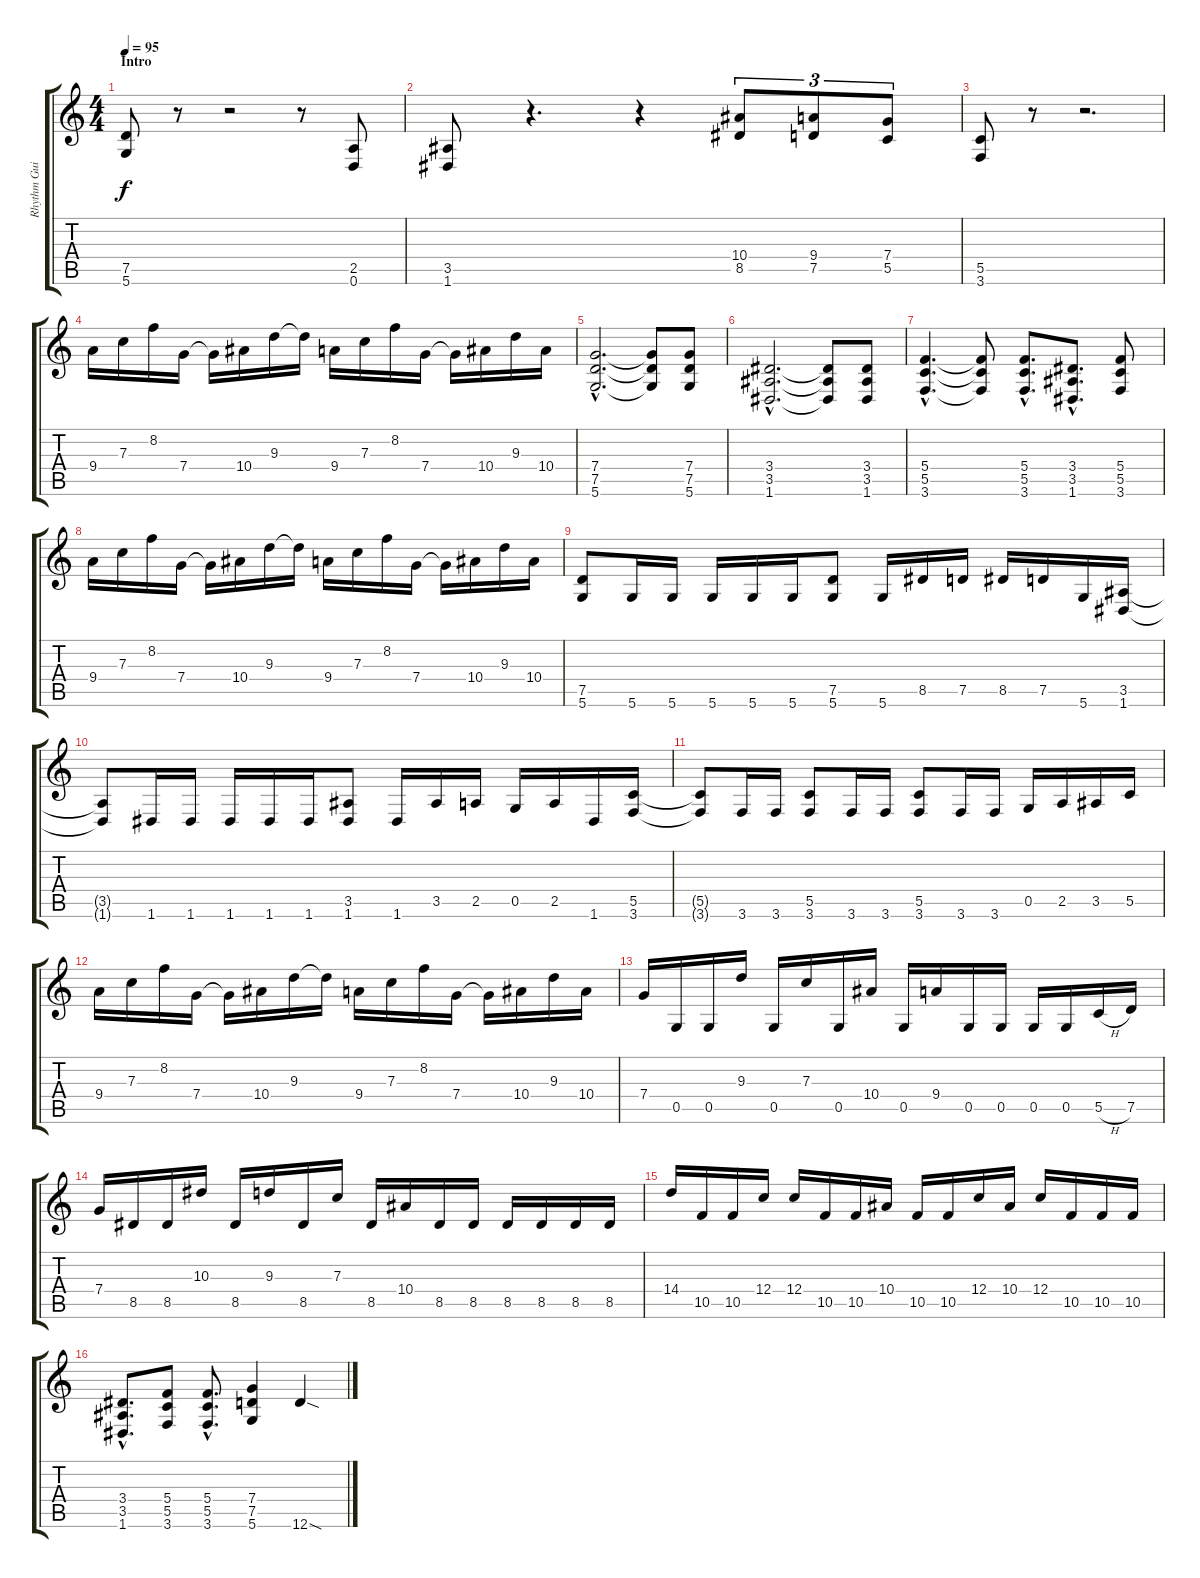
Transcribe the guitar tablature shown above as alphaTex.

\track ("Rhythm Guitar" "Rhythm Gui") {instrument distortionguitar}
\staff {score tabs}
\tuning (D4 A3 F3 C3 G2 D2) {hide}
\ts (4 4)
\section ("" "Intro")
\tempo 95
\clef g2
\ks c
(7.5 5.6).8{dy f instrument distortionguitar} r.8 r.2 r.8 (2.5 0.6).8 |
(3.5 1.6).8 r.4{d} r.4 (10.4 8.5).8{tu (3 2)} (9.4 7.5).8{tu (3 2)} (7.4 5.5).8{tu (3 2)} |
(5.5 3.6).8 r.8 r.2{d} |
9.4.16 7.3.16 8.2.16 7.4.16 7.4{t}.16 10.4.16 9.3.16 9.3{t}.16 9.4.16 7.3.16 8.2.16 7.4.16 7.4{t}.16 10.4.16 9.3.16 10.4.16 |
(7.4{hac} 7.5{hac} 5.6{hac}).2{d} (7.4{t} 7.5{t} 5.6{t}).8 (7.4 7.5 5.6).8 |
(3.4{hac} 3.5{hac} 1.6{hac}).2{d} (3.4{t} 3.5{t} 1.6{t}).8 (3.4 3.5 1.6).8 |
(5.4{hac} 5.5{hac} 3.6{hac}).4{d} (5.4{t} 5.5{t} 3.6{t}).8 (5.4{hac} 5.5{hac} 3.6{hac}).8{d} (3.4{hac} 3.5{hac} 1.6{hac}).8{d} (5.4 5.5 3.6).8 |
9.4.16 7.3.16 8.2.16 7.4.16 7.4{t}.16 10.4.16 9.3.16 9.3{t}.16 9.4.16 7.3.16 8.2.16 7.4.16 7.4{t}.16 10.4.16 9.3.16 10.4.16 |
(7.5 5.6).8 5.6.16 5.6.16 5.6.16 5.6.16 5.6.16 (7.5 5.6).8 5.6.16 8.5.16 7.5.16 8.5.16 7.5.16 5.6.16 (3.5 1.6).16 |
(3.5{t} 1.6{t}).8 1.6.16 1.6.16 1.6.16 1.6.16 1.6.16 (3.5 1.6).8 1.6.16 3.5.16 2.5.16 0.5.16 2.5.16 1.6.16 (5.5 3.6).16 |
(5.5{t} 3.6{t}).8 3.6.16 3.6.16 (5.5 3.6).8 3.6.16 3.6.16 (5.5 3.6).8 3.6.16 3.6.16 0.5.16 2.5.16 3.5.16 5.5.16 |
9.4.16 7.3.16 8.2.16 7.4.16 7.4{t}.16 10.4.16 9.3.16 9.3{t}.16 9.4.16 7.3.16 8.2.16 7.4.16 7.4{t}.16 10.4.16 9.3.16 10.4.16 |
7.4.16 0.5.16 0.5.16 9.3.16 0.5.16 7.3.16 0.5.16 10.4.16 0.5.16 9.4.16 0.5.16 0.5.16 0.5.16 0.5.16 5.5{h}.16 7.5.16 |
7.4.16 8.5.16 8.5.16 10.3.16 8.5.16 9.3.16 8.5.16 7.3.16 8.5.16 10.4.16 8.5.16 8.5.16 8.5.16 8.5.16 8.5.16 8.5.16 |
14.4.16 10.5.16 10.5.16 12.4.16 12.4.16 10.5.16 10.5.16 10.4.16 10.5.16 10.5.16 12.4.16 10.4.16 12.4.16 10.5.16 10.5.16 10.5.16 |
(3.4{hac} 3.5{hac} 1.6{hac}).8{d} (5.4 5.5 3.6).8 (5.4{hac} 5.5{hac} 3.6{hac}).8{d} (7.4 7.5 5.6).4 12.6{sod}.4
